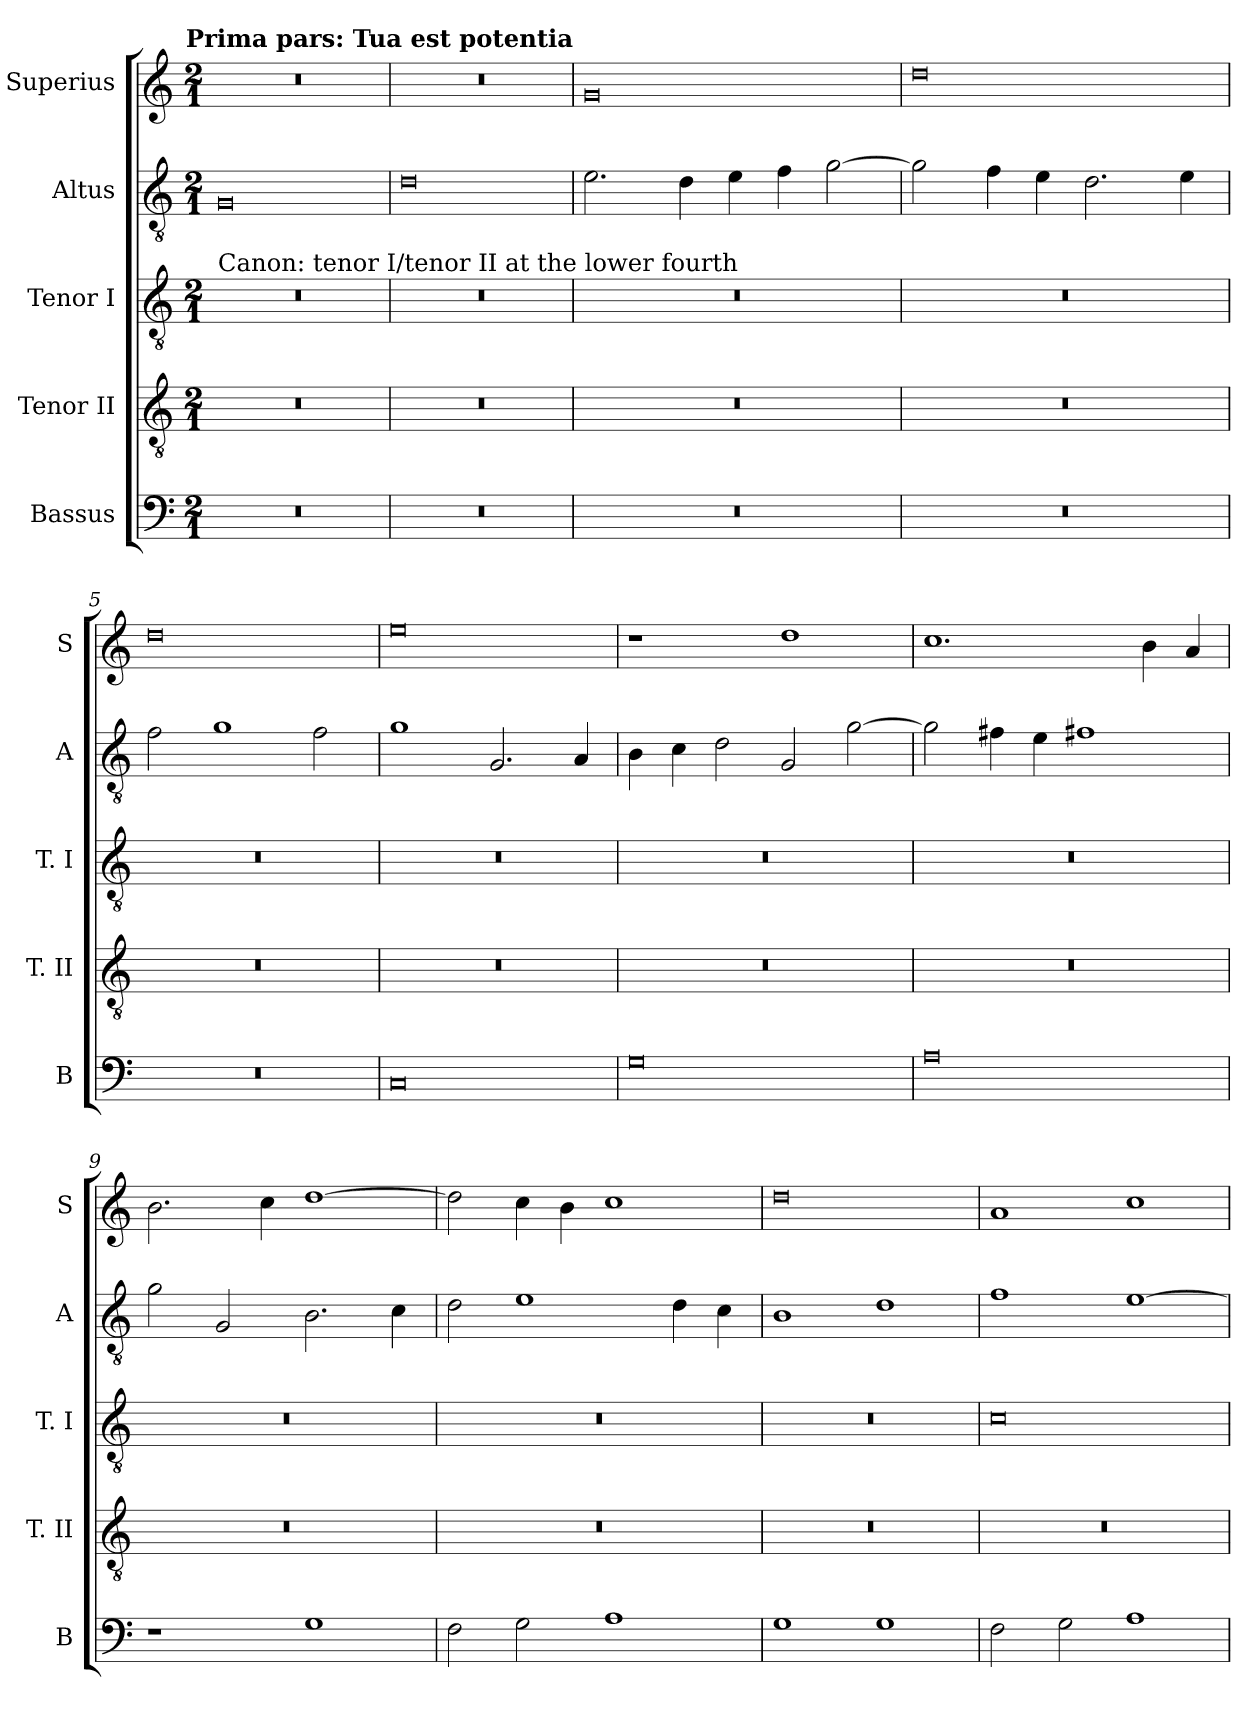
**kern	**kern	**kern	**kern	**kern
*part5	*part4	*part3	*part2	*part1
*staff5	*staff4	*staff3	*staff2	*staff1
*I"Bassus	*I"Tenor II	*I"Tenor I	*I"Altus	*I"Superius
*I'B	*I'T. II	*I'T. I	*I'A	*I'S
*clefF4	*clefGv2	*clefGv2	*clefGv2	*clefG2
*k[]	*k[]	*k[]	*k[]	*k[]
*C:	*C:	*C:	*C:	*C:
!!LO:TX:omd:t=Prima pars&colon; Tua est potentia
*M2/1	*M2/1	*M2/1	*M2/1	*M2/1
=1	=1	=1	=1	=1
!	!	!LO:TX:a:t=Canon&colon; tenor I/tenor II at the lower fourth	!	!
0r	0r	0r	0G	0r
=2	=2	=2	=2	=2
0r	0r	0r	0d	0r
=3	=3	=3	=3	=3
0r	0r	0r	2.e	0g
.	.	.	4d	.
.	.	.	4e	.
.	.	.	4f	.
.	.	.	[2g	.
=4	=4	=4	=4	=4
0r	0r	0r	2g]	0dd
.	.	.	4f	.
.	.	.	4e	.
.	.	.	2.d	.
.	.	.	4e	.
=5	=5	=5	=5	=5
0r	0r	0r	2f	0dd
.	.	.	1g	.
.	.	.	2f	.
=6	=6	=6	=6	=6
0C	0r	0r	1g	0ee
.	.	.	2.G	.
.	.	.	4A	.
=7	=7	=7	=7	=7
0G	0r	0r	4B	1r
.	.	.	4c	.
.	.	.	2d	.
.	.	.	2G	1dd
.	.	.	[2g	.
=8	=8	=8	=8	=8
0A	0r	0r	2g]	1.cc
.	.	.	4f#X	.
.	.	.	4e	.
.	.	.	1f#X	.
.	.	.	.	4b
.	.	.	.	4a
=9	=9	=9	=9	=9
1r	0r	0r	2g	2.b
.	.	.	2G	.
.	.	.	.	4cc
1G	.	.	2.B	[1dd
.	.	.	4c	.
=10	=10	=10	=10	=10
2F	0r	0r	2d	2dd]
2G	.	.	1e	4cc
.	.	.	.	4b
1A	.	.	.	1cc
.	.	.	4d	.
.	.	.	4c	.
=11	=11	=11	=11	=11
1G	0r	0r	1B	0dd
1G	.	.	1d	.
=12	=12	=12	=12	=12
2F	0r	0c	1f	1a
2G	.	.	.	.
1A	.	.	[1e	1cc
=	=	=	=	=
*-	*-	*-	*-	*-
